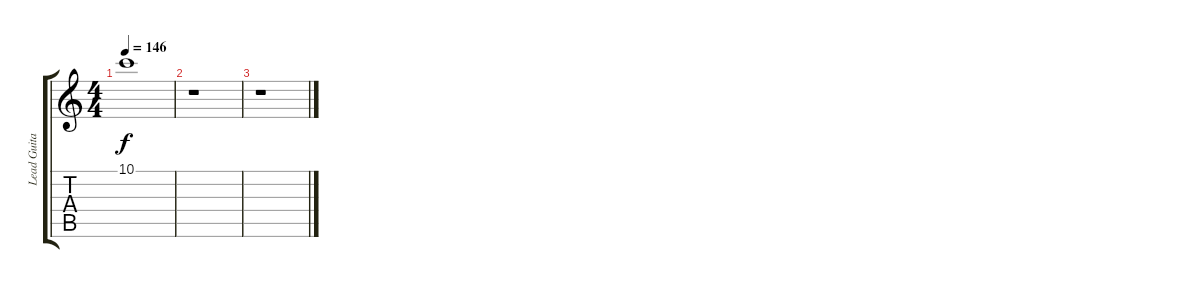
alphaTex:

\track ("Lead Guitar" "Lead Guita") {instrument distortionguitar}
\staff {score tabs}
\tuning (D4 A3 F3 C3 G2 D2) {hide}
\ts (4 4)
\tempo 146
\clef g2
\ks c
10.1{t}.1{dy f} |
r.1 |
r.1
